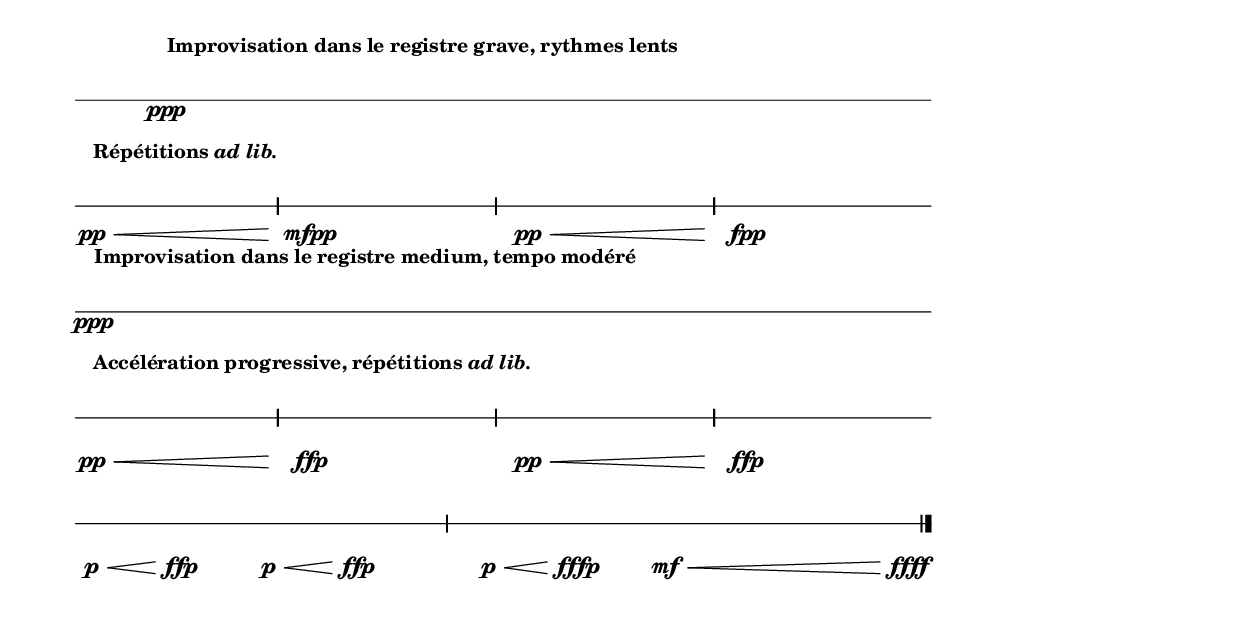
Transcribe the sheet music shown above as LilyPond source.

\version "2.14.2"

mfpp = #(make-dynamic-script "mfpp")
fpp = #(make-dynamic-script "fpp")
ffp = #(make-dynamic-script "ffp")
fffp = #(make-dynamic-script "fffp")

#(set-global-staff-size 17)

mesures = {
  \textLengthOn
  \once \override TextScript #'padding = #5
  s1*0^\markup {\bold {Improvisation dans le registre grave, rythmes lents}} s1\ppp \break
  \textLengthOff
  \once \override TextScript #'padding = #5
  \bar "|:" s1^\markup {\bold {Répétitions \italic{ad lib.}}} s1 s1 s1\bar ":|" \break
  
  \textLengthOn
  \once \override TextScript #'padding = #5
  s1*0^\markup {\bold {Improvisation dans le registre medium, tempo modéré}} s1\ppp \break
  \textLengthOff
  
  \once \override TextScript #'padding = #5
  \bar "|:" s1^\markup {\bold {Accélération progressive, répétitions \italic{ad lib.}}} s1 s1 s1 \bar ":|" \break
  s1 s1 \bar "" s4 \bar "|."
}

dynamics = {
  s1 
  s1\pp\< s1\!_\mfpp
  s1\pp\< s1\!_\fpp
  s1
  s1\pp\< s1\!_\ffp s1\pp\< s1\!_\ffp
  s4\p\< s4\!_\ffp s4\p\< s4\!_\ffp s4\p\< s4\!_\fffp   
  
  
  
  
  s4\mf\< 
  %s4\p\cresc
  
  
  %\override DynamicText  #'X-offset = #10
  %\override DynamicText  #'to-barline = ##t
  \once \override DynamicText #'extra-offset = #'(7.0 . 0)
  s4 s8. s16\ffff 
  
  
}

\score {
  <<
    \new RhythmicStaff \mesures
    \new Dynamics \dynamics
  >>
  
  \layout {
    \context {
      \Score
      \remove "Bar_number_engraver"
    }
    \context {
      \RhythmicStaff
      \remove "Time_signature_engraver"
      \remove "Bar_number_engraver"
    }
  }
}

\paper {
  ragged-right = ##f
  line-width = 14.5\cm
  left-margin = 0.5\in
  indent = 0\cm
}